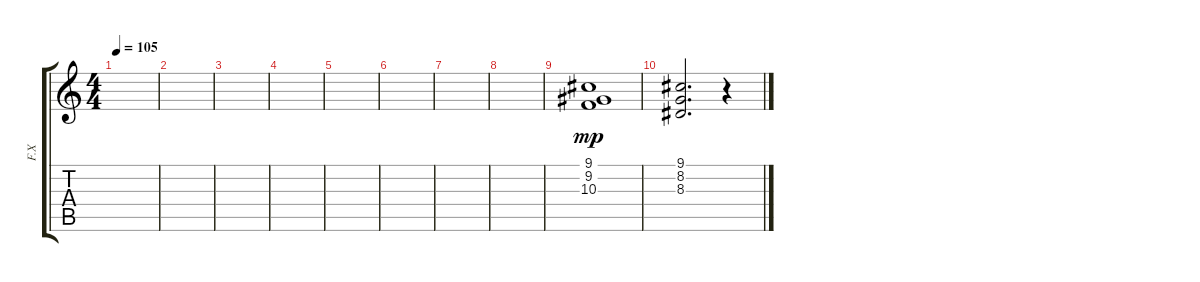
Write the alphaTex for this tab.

\track ("F.X" "F.X") {instrument lead6voice}
\staff {score tabs}
\tuning (E4 B3 G3 D3 A2 E2) {hide}
\ts (4 4)
\tempo 105
\clef g2
\ks c
|
|
|
|
|
|
|
|
(9.1 9.2 10.3).1{dy mp} |
(9.1 8.2 8.3).2{d} r.4
